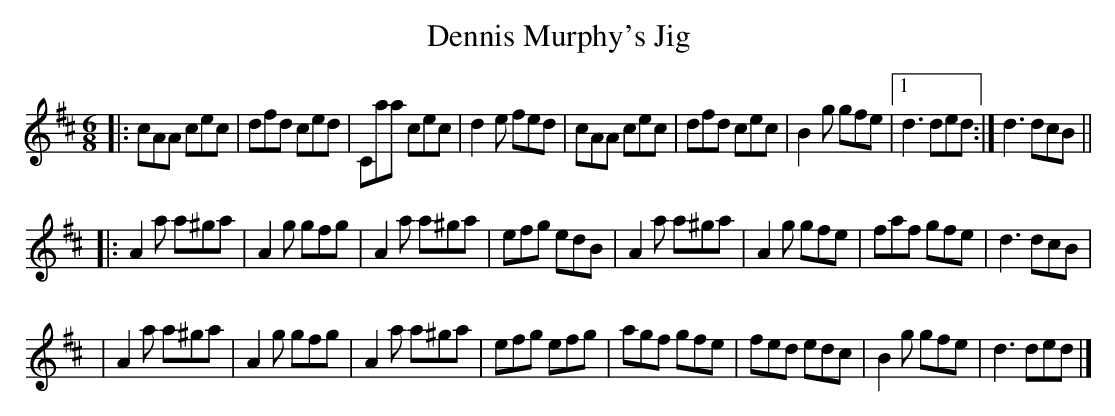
X:1
T: Dennis Murphy's Jig
M: 6/8
L: 1/8
K: Amix
|: cAA cec  | dfd ced | Caa cec  | d2e fed | cAA cec  | dfd cec | B2g gfe |1 d3 ded :| 2 d3 dcB ||
|: A2a a^ga | A2g gfg | A2a a^ga | efg edB | A2a a^ga | A2g gfe | faf gfe |  d3 dcB |
|  A2a a^ga | A2g gfg | A2a a^ga | efg efg | agf gfe  | fed edc | B2g gfe |  d3 ded |]
